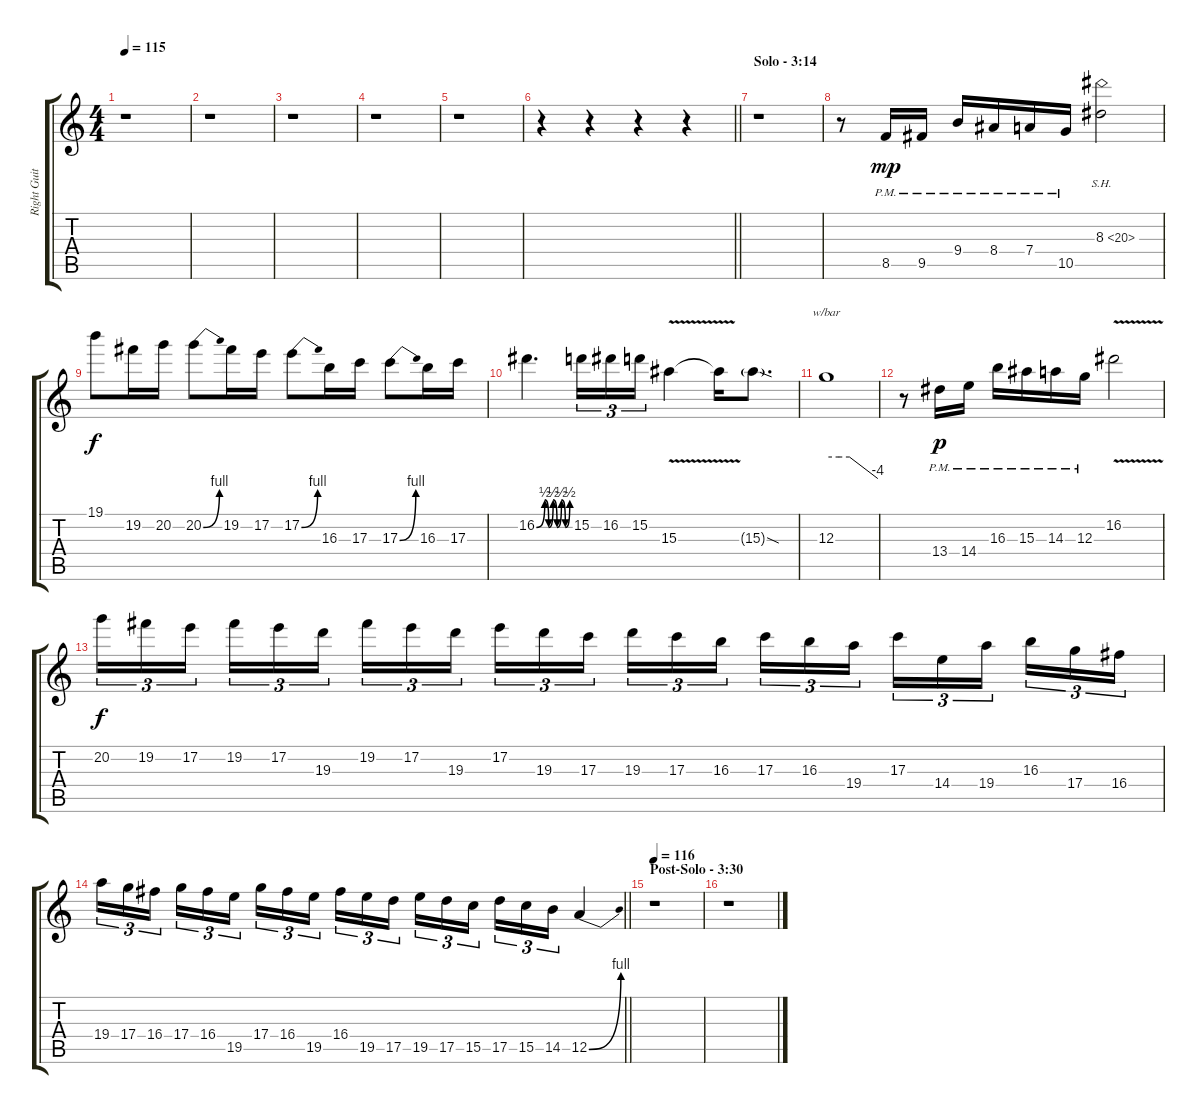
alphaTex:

\track ("Right Guitar" "Right Guit") {instrument distortionguitar}
\staff {score tabs}
\tuning (E4 B3 G3 D3 A2 E2) {hide}
\ts (4 4)
\tempo 115
\clef g2
\ks c
r.1{dy mp} |
r.1 |
r.1 |
r.1 |
r.1 |
\barLineRight lightlight
r.4 r.4 r.4 r.4{balance 12} |
\section ("" "Solo - 3:14")
r.1{volume 13} |
r.8 8.5{pm}.16 9.5{pm}.16 9.4{pm}.16 8.4{pm}.16 7.4{pm}.16 10.5{pm}.16 8.3{sh 12}.2 |
19.1.8{dy f} 19.2.16 20.2.16 20.2{be (bend 0 0 60 4)}.8 19.2.16 17.2.16 17.2{be (bend 0 0 60 4)}.8 16.3.16 17.3.16 17.3{be (bend 0 0 60 4)}.8 16.3.16 17.3.16 |
16.2{be (custom 0 0 15 2 22 0 30 2 37 0 45 2 52 0 60 2)}.4{d} 15.2.16{tu (3 2)} 16.2.16{tu (3 2)} 15.2.16{tu (3 2)} 15.3{v}.4 15.3{t}.16 15.3{sod g}.8{d} |
12.3.1{tbe (custom default 0 0 15 0 27 0 60 -16)} |
r.8 13.4{pm}.16{dy p} 14.4{pm}.16 16.3{pm}.16 15.3{pm}.16 14.3{pm}.16 12.3{pm}.16 16.2{v}.2 |
20.2.16{tu (3 2) dy f} 19.2.16{tu (3 2)} 17.2.16{tu (3 2) beam splitsecondary} 19.2.16{tu (3 2)} 17.2.16{tu (3 2)} 19.3.16{tu (3 2)} 19.2.16{tu (3 2)} 17.2.16{tu (3 2)} 19.3.16{tu (3 2) beam splitsecondary} 17.2.16{tu (3 2)} 19.3.16{tu (3 2)} 17.3.16{tu (3 2)} 19.3.16{tu (3 2)} 17.3.16{tu (3 2)} 16.3.16{tu (3 2) beam splitsecondary} 17.3.16{tu (3 2)} 16.3.16{tu (3 2)} 19.4.16{tu (3 2)} 17.3.16{tu (3 2)} 14.4.16{tu (3 2)} 19.4.16{tu (3 2) beam splitsecondary} 16.3.16{tu (3 2)} 17.4.16{tu (3 2)} 16.4.16{tu (3 2)} |
\barLineRight lightlight
19.4.16{tu (3 2)} 17.4.16{tu (3 2)} 16.4.16{tu (3 2) beam splitsecondary} 17.4.16{tu (3 2)} 16.4.16{tu (3 2)} 19.5.16{tu (3 2)} 17.4.16{tu (3 2)} 16.4.16{tu (3 2)} 19.5.16{tu (3 2) beam splitsecondary} 16.4.16{tu (3 2)} 19.5.16{tu (3 2)} 17.5.16{tu (3 2)} 19.5.16{tu (3 2)} 17.5.16{tu (3 2)} 15.5.16{tu (3 2) beam splitsecondary} 17.5.16{tu (3 2)} 15.5.16{tu (3 2)} 14.5.16{tu (3 2)} 12.5{be (bend 0 0 60 4)}.4 |
\section ("" "Post-Solo - 3:30")
\tempo 116
r.1{balance 8} |
r.1
